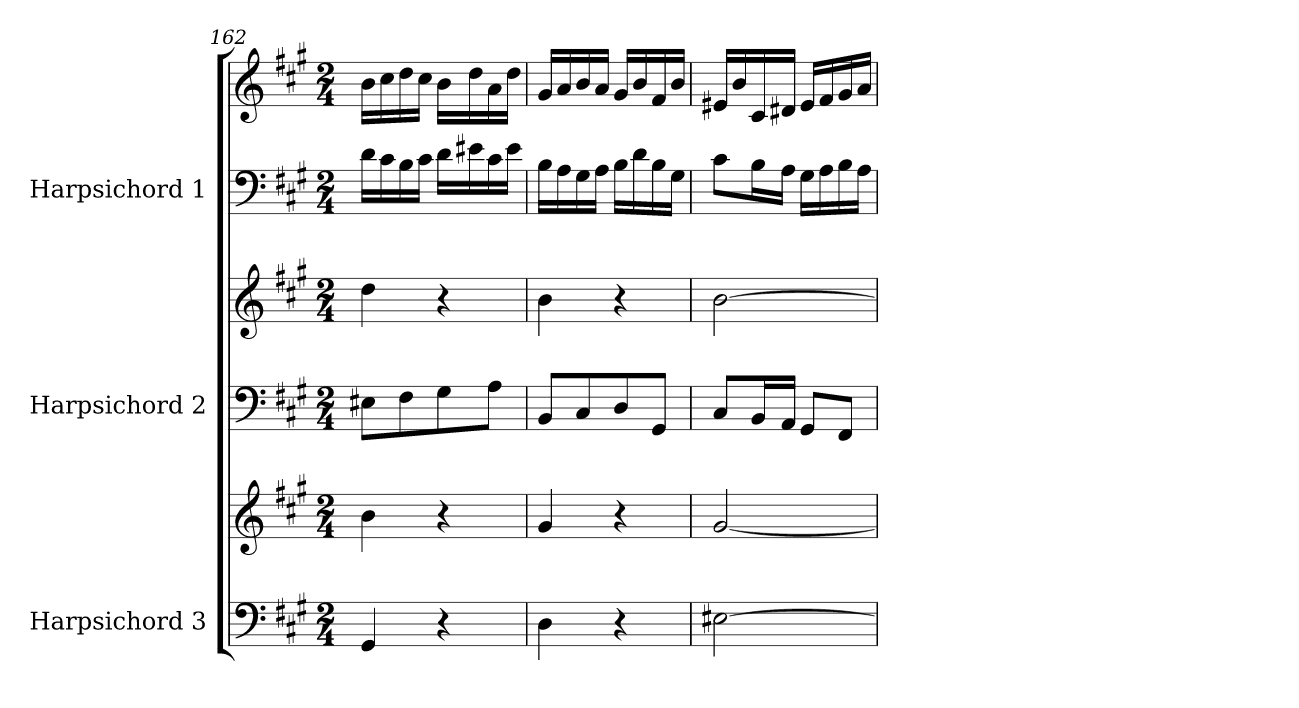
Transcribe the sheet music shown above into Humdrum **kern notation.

**kern	**kern	**kern	**kern	**kern	**kern
*part3	*part3	*part2	*part2	*part1	*part1
*staff6	*staff5	*staff4	*staff3	*staff2	*staff1
*I"Harpsichord 3	*	*I"Harpsichord 2	*	*I"Harpsichord 1	*
*I'Hp	*	*I'Hp	*	*I'Hp	*
*clefF4	*clefG2	*clefF4	*clefG2	*clefF4	*clefG2
*k[f#c#g#]	*k[f#c#g#]	*k[f#c#g#]	*k[f#c#g#]	*k[f#c#g#]	*k[f#c#g#]
*M2/4	*M2/4	*M2/4	*M2/4	*M2/4	*M2/4
=162	=162	=162	=162	=162	=162
4GG#/	4b\	8E#X\L	4dd\	16d\LL	16b\LL
.	.	.	.	16c#\	16cc#\
.	.	8F#\	.	16B\	16dd\
.	.	.	.	16c#\JJ	16cc#\JJ
4r	4r	8G#\	4r	16d\LL	16b\LL
.	.	.	.	16e#X\	16dd\
.	.	8A\J	.	16c#\	16a\
.	.	.	.	16e#\JJ	16dd\JJ
=163	=163	=163	=163	=163	=163
4D\	4g#/	8BB/L	4b\	16B\LL	16g#/LL
.	.	.	.	16A\	16a/
.	.	8C#/	.	16G#\	16b/
.	.	.	.	16A\JJ	16a/JJ
4r	4r	8D/	4r	16B\LL	16g#/LL
.	.	.	.	16d\	16b/
.	.	8GG#/J	.	16B\	16f#/
.	.	.	.	16G#\JJ	16b/JJ
!!LO:PB:g=z
=164	=164	=164	=164	=164	=164
[2E#X\	[2g#/	8C#/L	[2b\	8c#\L	16e#X/LL
.	.	.	.	.	16b/
.	.	16BB/L	.	16B\L	16c#/
.	.	16AA/JJ	.	16A\JJ	16d#X/JJ
.	.	8GG#/L	.	16G#\LL	16e#/LL
.	.	.	.	16A\	16f#/
.	.	8FF#/J	.	16B\	16g#/
.	.	.	.	16A\JJ	16a/JJ
=	=	=	=	=	=
*-	*-	*-	*-	*-	*-
